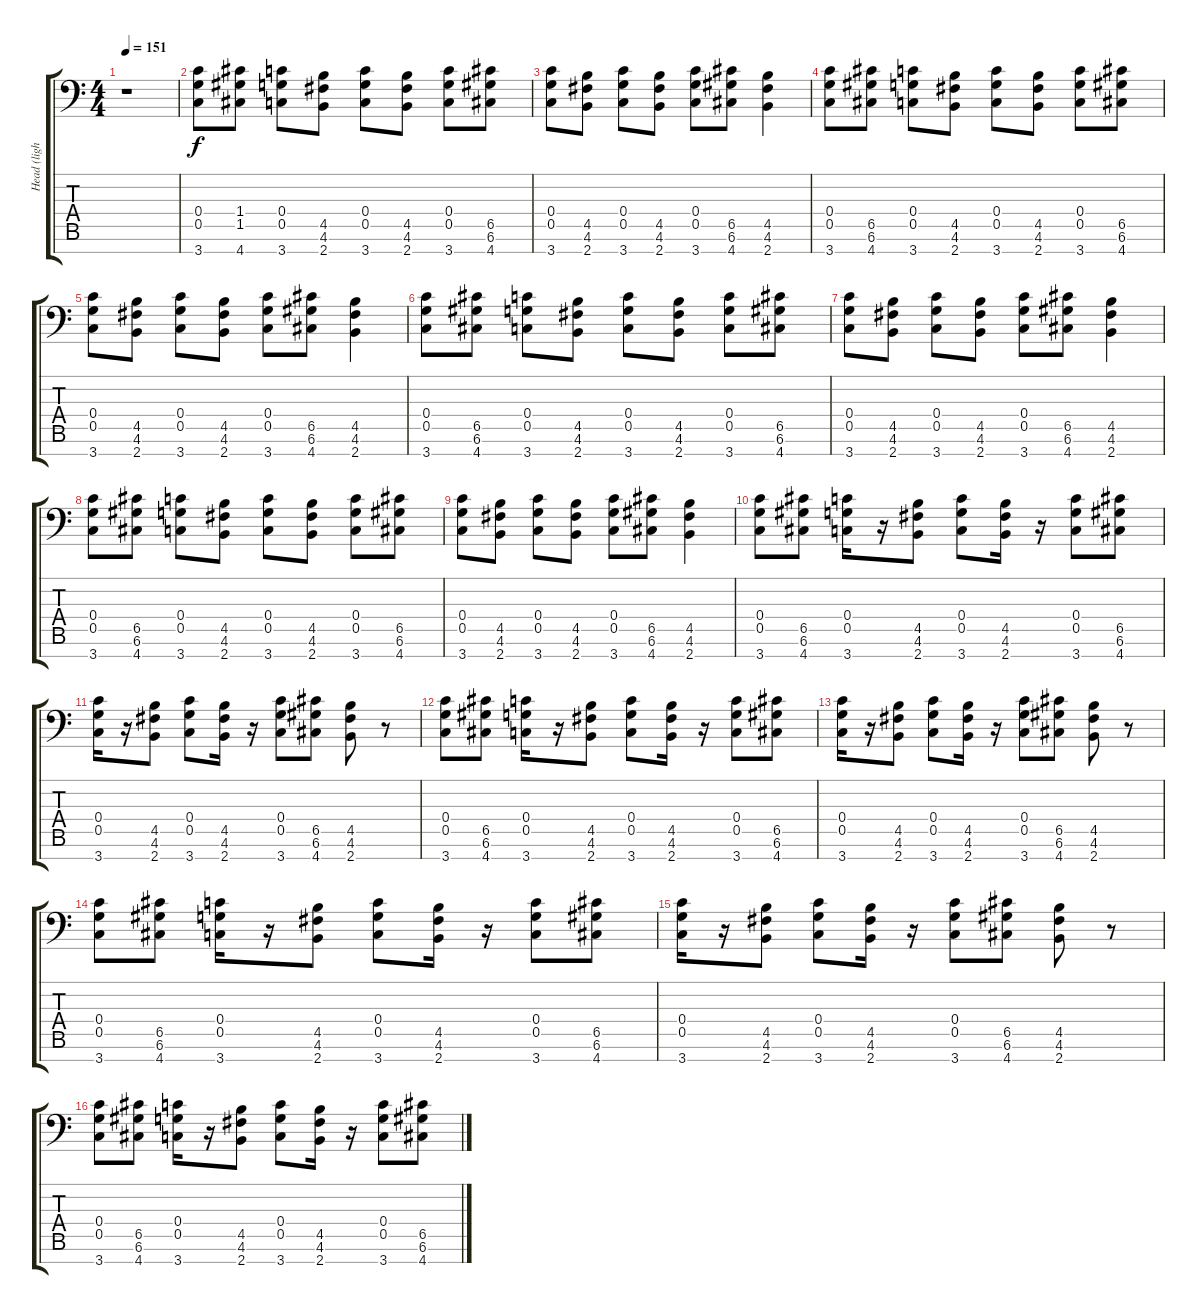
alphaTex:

\track ("Head (light dist-digital effects) " "Head (ligh") {instrument distortionguitar}
\staff {score tabs}
\tuning (D4 A3 F3 C3 G2 D2 A1) {hide}
\ts (4 4)
\tempo 151
\clef f4
\ks c
r.1{dy f} |
(0.4 0.5 3.7).8 (1.4 1.5 4.7).8 (0.4 0.5 3.7).8 (4.5 4.6 2.7).8 (0.4 0.5 3.7).8 (4.5 4.6 2.7).8 (0.4 0.5 3.7).8 (6.5 6.6 4.7).8 |
(0.4 0.5 3.7).8 (4.5 4.6 2.7).8 (0.4 0.5 3.7).8 (4.5 4.6 2.7).8 (0.4 0.5 3.7).8 (6.5 6.6 4.7).8 (4.5 4.6 2.7).4 |
(0.4 0.5 3.7).8 (6.5 6.6 4.7).8 (0.4 0.5 3.7).8 (4.5 4.6 2.7).8 (0.4 0.5 3.7).8 (4.5 4.6 2.7).8 (0.4 0.5 3.7).8 (6.5 6.6 4.7).8 |
(0.4 0.5 3.7).8 (4.5 4.6 2.7).8 (0.4 0.5 3.7).8 (4.5 4.6 2.7).8 (0.4 0.5 3.7).8 (6.5 6.6 4.7).8 (4.5 4.6 2.7).4 |
(0.4 0.5 3.7).8 (6.5 6.6 4.7).8 (0.4 0.5 3.7).8 (4.5 4.6 2.7).8 (0.4 0.5 3.7).8 (4.5 4.6 2.7).8 (0.4 0.5 3.7).8 (6.5 6.6 4.7).8 |
(0.4 0.5 3.7).8 (4.5 4.6 2.7).8 (0.4 0.5 3.7).8 (4.5 4.6 2.7).8 (0.4 0.5 3.7).8 (6.5 6.6 4.7).8 (4.5 4.6 2.7).4 |
(0.4 0.5 3.7).8 (6.5 6.6 4.7).8 (0.4 0.5 3.7).8 (4.5 4.6 2.7).8 (0.4 0.5 3.7).8 (4.5 4.6 2.7).8 (0.4 0.5 3.7).8 (6.5 6.6 4.7).8 |
(0.4 0.5 3.7).8 (4.5 4.6 2.7).8 (0.4 0.5 3.7).8 (4.5 4.6 2.7).8 (0.4 0.5 3.7).8 (6.5 6.6 4.7).8 (4.5 4.6 2.7).4 |
(0.4 0.5 3.7).8 (6.5 6.6 4.7).8 (0.4 0.5 3.7).16 r.16 (4.5 4.6 2.7).8 (0.4 0.5 3.7).8 (4.5 4.6 2.7).16 r.16 (0.4 0.5 3.7).8 (6.5 6.6 4.7).8 |
(0.4 0.5 3.7).16 r.16 (4.5 4.6 2.7).8 (0.4 0.5 3.7).8 (4.5 4.6 2.7).16 r.16 (0.4 0.5 3.7).8 (6.5 6.6 4.7).8 (4.5 4.6 2.7).8 r.8 |
(0.4 0.5 3.7).8 (6.5 6.6 4.7).8 (0.4 0.5 3.7).16 r.16 (4.5 4.6 2.7).8 (0.4 0.5 3.7).8 (4.5 4.6 2.7).16 r.16 (0.4 0.5 3.7).8 (6.5 6.6 4.7).8 |
(0.4 0.5 3.7).16 r.16 (4.5 4.6 2.7).8 (0.4 0.5 3.7).8 (4.5 4.6 2.7).16 r.16 (0.4 0.5 3.7).8 (6.5 6.6 4.7).8 (4.5 4.6 2.7).8 r.8 |
(0.4 0.5 3.7).8 (6.5 6.6 4.7).8 (0.4 0.5 3.7).16 r.16 (4.5 4.6 2.7).8 (0.4 0.5 3.7).8 (4.5 4.6 2.7).16 r.16 (0.4 0.5 3.7).8 (6.5 6.6 4.7).8 |
(0.4 0.5 3.7).16 r.16 (4.5 4.6 2.7).8 (0.4 0.5 3.7).8 (4.5 4.6 2.7).16 r.16 (0.4 0.5 3.7).8 (6.5 6.6 4.7).8 (4.5 4.6 2.7).8 r.8 |
(0.4 0.5 3.7).8 (6.5 6.6 4.7).8 (0.4 0.5 3.7).16 r.16 (4.5 4.6 2.7).8 (0.4 0.5 3.7).8 (4.5 4.6 2.7).16 r.16 (0.4 0.5 3.7).8 (6.5 6.6 4.7).8
